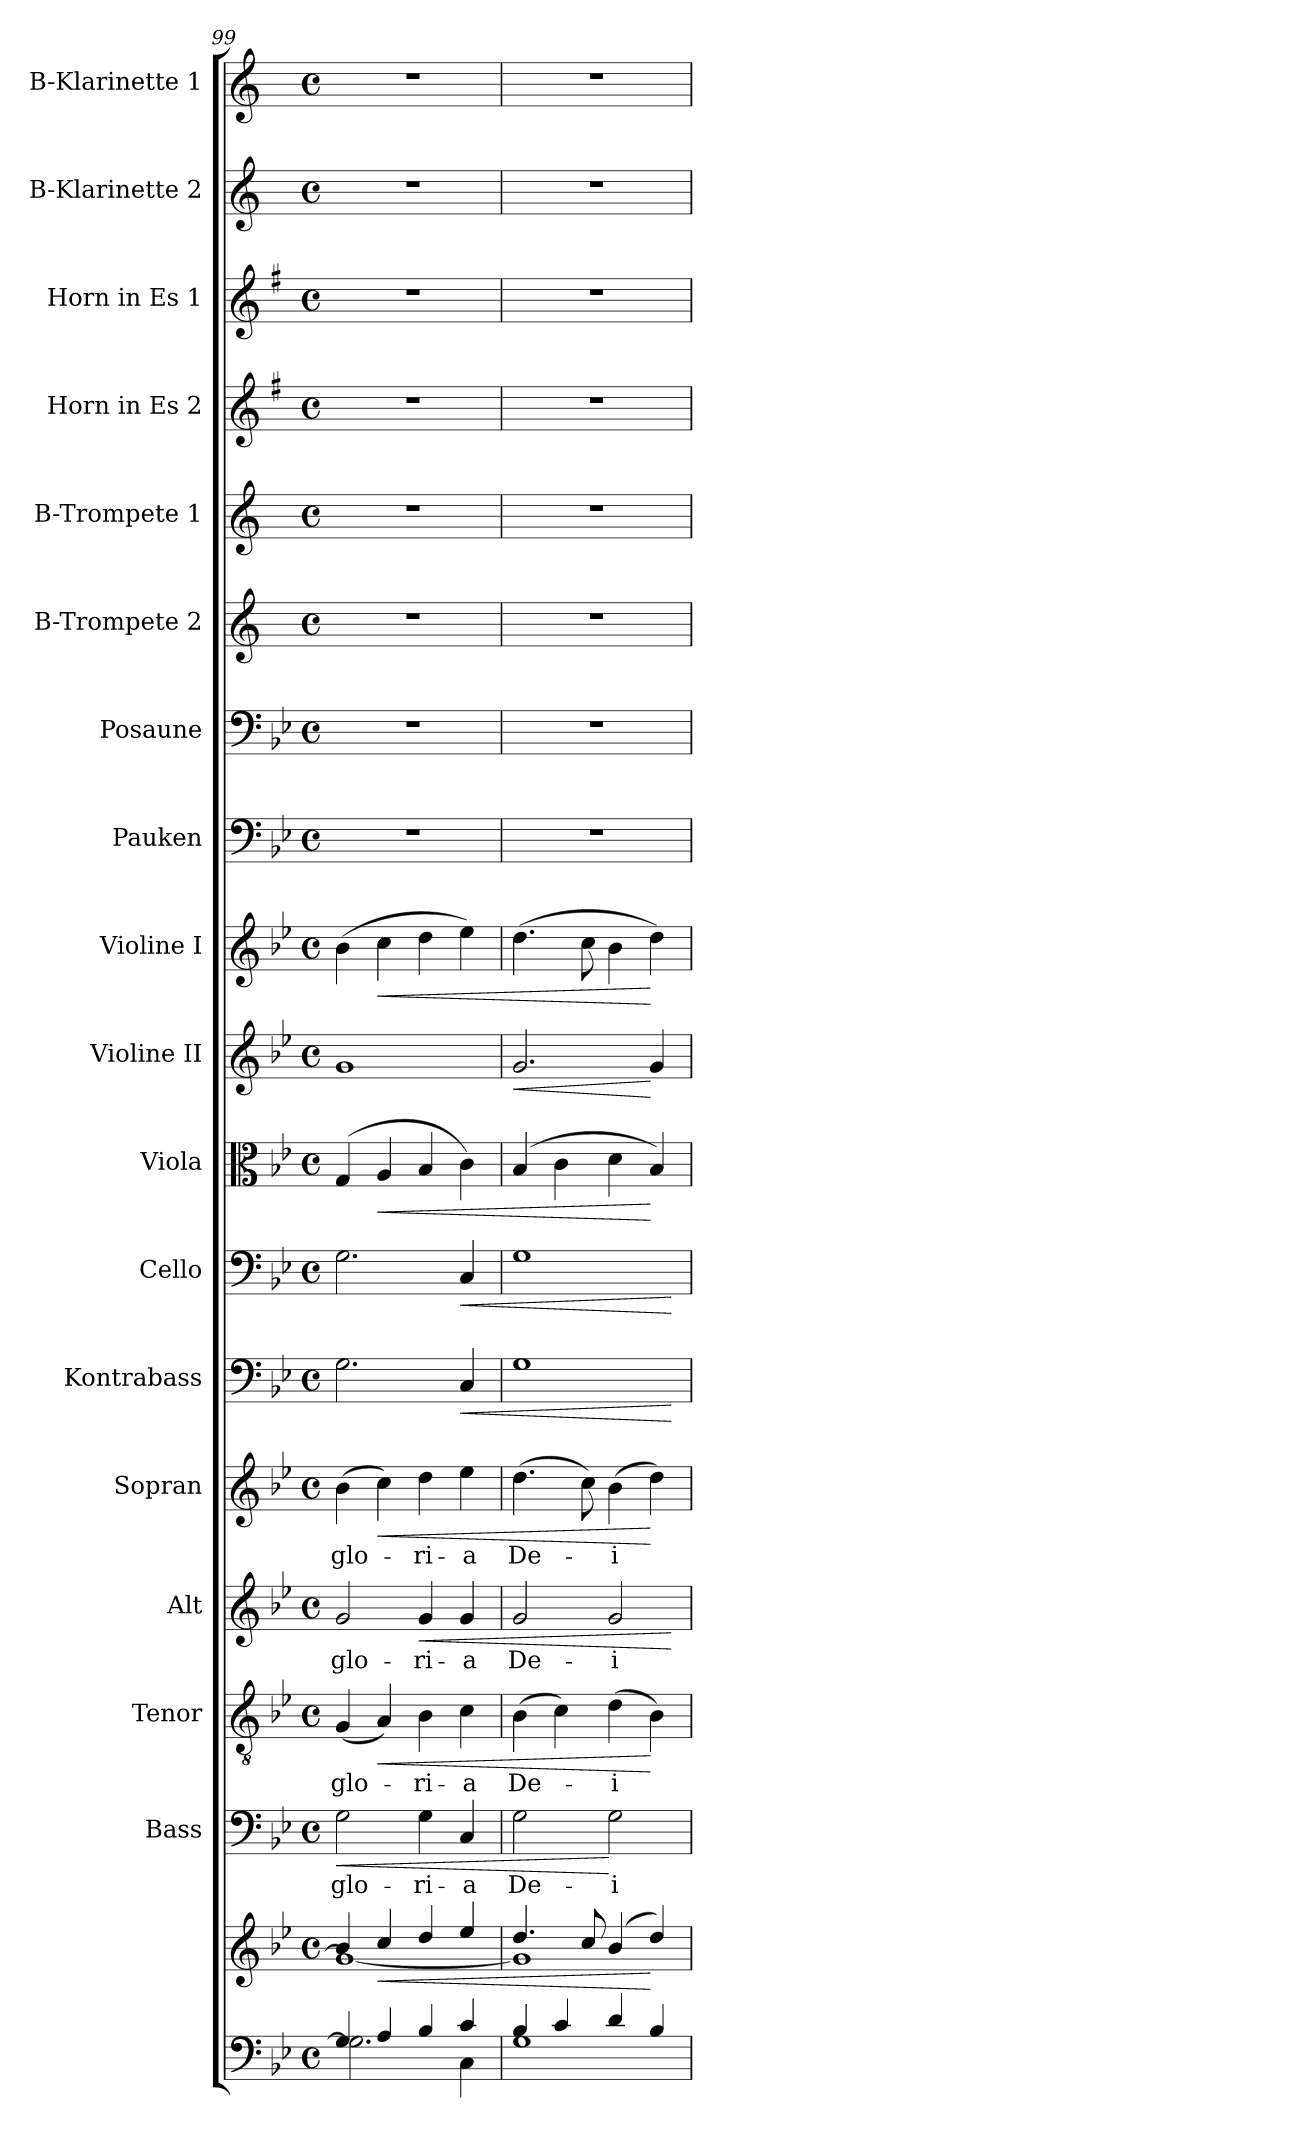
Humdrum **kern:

**kern	**kern	**dynam	**kern	**text	**dynam	**kern	**text	**dynam	**kern	**text	**dynam	**kern	**text	**dynam	**kern	**dynam	**kern	**dynam	**kern	**dynam	**kern	**dynam	**kern	**dynam	**kern	**kern	**kern	**kern	**kern	**kern	**kern	**kern
*part18	*part18	*part18	*part17	*part17	*part17	*part16	*part16	*part16	*part15	*part15	*part15	*part14	*part14	*part14	*part13	*part13	*part12	*part12	*part11	*part11	*part10	*part10	*part9	*part9	*part8	*part7	*part6	*part5	*part4	*part3	*part2	*part1
*staff19	*staff18	*staff18/19	*staff17	*staff17	*staff17	*staff16	*staff16	*staff16	*staff15	*staff15	*staff15	*staff14	*staff14	*staff14	*staff13	*staff13	*staff12	*staff12	*staff11	*staff11	*staff10	*staff10	*staff9	*staff9	*staff8	*staff7	*staff6	*staff5	*staff4	*staff3	*staff2	*staff1
*	*	*	*I"Bass	*	*	*I"Tenor	*	*	*I"Alt	*	*	*I"Sopran	*	*	*I"Kontrabass	*	*I"Cello	*	*I"Viola	*	*I"Violine II	*	*I"Violine I	*	*I"Pauken	*I"Posaune	*I"B-Trompete 2	*I"B-Trompete 1	*I"Horn in Es 2	*I"Horn in Es 1	*I"B-Klarinette 2	*I"B-Klarinette 1
*	*	*	*I'B.	*	*	*I'T.	*	*	*I'A.	*	*	*I'S.	*	*	*I'Kb.	*	*	*	*I'Vla.	*	*I'Vl. II	*	*I'Vl. I	*	*I'Pk.	*I'Pos.	*I'B Trp. 2	*I'B Trp. 1	*	*	*I'B Kl. 2	*I'B Kl. 1
*clefF4	*clefG2	*	*clefF4	*	*	*clefGv2	*	*	*clefG2	*	*	*clefG2	*	*	*clefF4	*	*clefF4	*	*clefC3	*	*clefG2	*	*clefG2	*	*clefF4	*clefF4	*clefG2	*clefG2	*clefG2	*clefG2	*clefG2	*clefG2
*	*	*	*	*	*	*	*	*	*	*	*	*	*	*	*ITrd7c12	*	*	*	*	*	*	*	*	*	*	*	*ITrd1c2	*ITrd1c2	*ITrd5c9	*ITrd5c9	*ITrd1c2	*ITrd1c2
*k[b-e-]	*k[b-e-]	*	*k[b-e-]	*	*	*k[b-e-]	*	*	*k[b-e-]	*	*	*k[b-e-]	*	*	*k[b-e-]	*	*k[b-e-]	*	*k[b-e-]	*	*k[b-e-]	*	*k[b-e-]	*	*k[b-e-]	*k[b-e-]	*k[b-e-]	*k[b-e-]	*k[b-e-]	*k[b-e-]	*k[b-e-]	*k[b-e-]
*B-:	*B-:	*	*B-:	*	*	*B-:	*	*	*B-:	*	*	*B-:	*	*	*B-:	*	*B-:	*	*B-:	*	*B-:	*	*B-:	*	*B-:	*B-:	*B-:	*B-:	*B-:	*B-:	*B-:	*B-:
*M4/4	*M4/4	*	*M4/4	*	*	*M4/4	*	*	*M4/4	*	*	*M4/4	*	*	*M4/4	*	*M4/4	*	*M4/4	*	*M4/4	*	*M4/4	*	*M4/4	*M4/4	*M4/4	*M4/4	*M4/4	*M4/4	*M4/4	*M4/4
*met(c)	*met(c)	*	*met(c)	*	*	*met(c)	*	*	*met(c)	*	*	*met(c)	*	*	*met(c)	*	*met(c)	*	*met(c)	*	*met(c)	*	*met(c)	*	*met(c)	*met(c)	*met(c)	*met(c)	*met(c)	*met(c)	*met(c)	*met(c)
=99	=99	=99	=99	=99	=99	=99	=99	=99	=99	=99	=99	=99	=99	=99	=99	=99	=99	=99	=99	=99	=99	=99	=99	=99	=99	=99	=99	=99	=99	=99	=99	=99
*^	*^	*	*	*	*	*	*	*	*	*	*	*	*	*	*	*	*	*	*	*	*	*	*	*	*	*	*	*	*	*	*	*
!	!	!	!	!	!	!LO:LY:b	!LO:HP:b	!	!LO:LY:b	!	!	!LO:LY:b	!	!	!LO:LY:b	!	!	!	!	!	!	!	!	!	!	!	!	!	!	!	!	!	!	!
4G/	2.G\]	4b-/	1g_	.	2G\	glo-	<	(<4G/	glo-	.	2g/	glo-	.	(>4b-\	glo-	.	2.GG\	.	2.G\	.	(4G/	.	1g	.	(>4b-\	.	1r	1r	1r	1r	1r	1r	1r	1r
!	!	!	!	!LO:HP:b	!	!	!	!	!	!LO:HP:b	!	!	!	!	!	!LO:HP:b	!	!	!	!	!	!LO:HP:b	!	!	!	!LO:HP:b	!	!	!	!	!	!	!	!
4A/	.	4cc/	.	<	.	.	.	4A/)	.	<	.	.	.	4cc\)	.	<	.	.	.	.	4A/	<	.	.	4cc\	<	.	.	.	.	.	.	.	.
!	!	!	!	!	!	!LO:LY:b	!	!	!LO:LY:b	!	!	!LO:LY:b	!LO:HP:b	!	!LO:LY:b	!	!	!	!	!	!	!	!	!	!	!	!	!	!	!	!	!	!	!
4B-/	.	4dd/	.	.	4G\	-ri-	.	4B-\	-ri-	.	4g/	-ri-	<	4dd\	-ri-	.	.	.	.	.	4B-/	.	.	.	4dd\	.	.	.	.	.	.	.	.	.
!	!	!	!	!	!	!LO:LY:b	!	!	!LO:LY:b	!	!	!LO:LY:b	!	!	!LO:LY:b	!	!	!LO:HP:b	!	!LO:HP:b	!	!	!	!	!	!	!	!	!	!	!	!	!	!
4c/	4C\	4ee-/	.	.	4C/	-a	.	4c\	-a	.	4g/	-a	.	4ee-\	-a	.	4CC/	<	4C/	<	4c\)	.	.	.	4ee-\)	.	.	.	.	.	.	.	.	.
=100	=100	=100	=100	=100	=100	=100	=100	=100	=100	=100	=100	=100	=100	=100	=100	=100	=100	=100	=100	=100	=100	=100	=100	=100	=100	=100	=100	=100	=100	=100	=100	=100	=100	=100
!	!	!	!	!	!	!LO:LY:b	!	!	!LO:LY:b	!	!	!LO:LY:b	!	!	!LO:LY:b	!	!	!	!	!	!	!	!	!LO:HP:b	!	!	!	!	!	!	!	!	!	!
4B-/	1G	4.dd/	1g]	.	2G\	De-	.	(>4B-\	De-	.	2g/	De-	.	(>4.dd\	De-	.	1GG	.	1G	.	(4B-/	.	2.g/	<	(>4.dd\	.	1r	1r	1r	1r	1r	1r	1r	1r
4c/	.	.	.	.	.	.	.	4c\)	.	.	.	.	.	.	.	.	.	.	.	.	4c\	.	.	.	.	.	.	.	.	.	.	.	.	.
.	.	8cc/	.	.	.	.	.	.	.	.	.	.	.	8cc\)	.	.	.	.	.	.	.	.	.	.	8cc\	.	.	.	.	.	.	.	.	.
!	!	!	!	!	!	!LO:LY:b	!	!	!LO:LY:b	!	!	!LO:LY:b	!	!	!LO:LY:b	!	!	!	!	!	!	!	!	!	!	!	!	!	!	!	!	!	!	!
4d/	.	(4b-/	.	.	2G\	-i	[	(>4d\	-i	.	2g/	-i	.	(>4b-\	-i	.	.	.	.	.	4d\	.	.	.	4b-\	.	.	.	.	.	.	.	.	.
4B-/	.	4dd/)	.	[	.	.	.	4B-\)	.	[	.	.	.	4dd\)	.	[	.	.	.	.	4B-/)	[	4g/	[	4dd\)	[	.	.	.	.	.	.	.	.
*v	*v	*	*	*	*	*	*	*	*	*	*	*	*	*	*	*	*	*	*	*	*	*	*	*	*	*	*	*	*	*	*	*	*	*
*	*v	*v	*	*	*	*	*	*	*	*	*	*	*	*	*	*	*	*	*	*	*	*	*	*	*	*	*	*	*	*	*	*	*
.	.	.	.	.	.	.	.	.	.	.	[	.	.	.	.	[	.	[	.	.	.	.	.	.	.	.	.	.	.	.	.	.
=	=	=	=	=	=	=	=	=	=	=	=	=	=	=	=	=	=	=	=	=	=	=	=	=	=	=	=	=	=	=	=	=
*-	*-	*-	*-	*-	*-	*-	*-	*-	*-	*-	*-	*-	*-	*-	*-	*-	*-	*-	*-	*-	*-	*-	*-	*-	*-	*-	*-	*-	*-	*-	*-	*-
